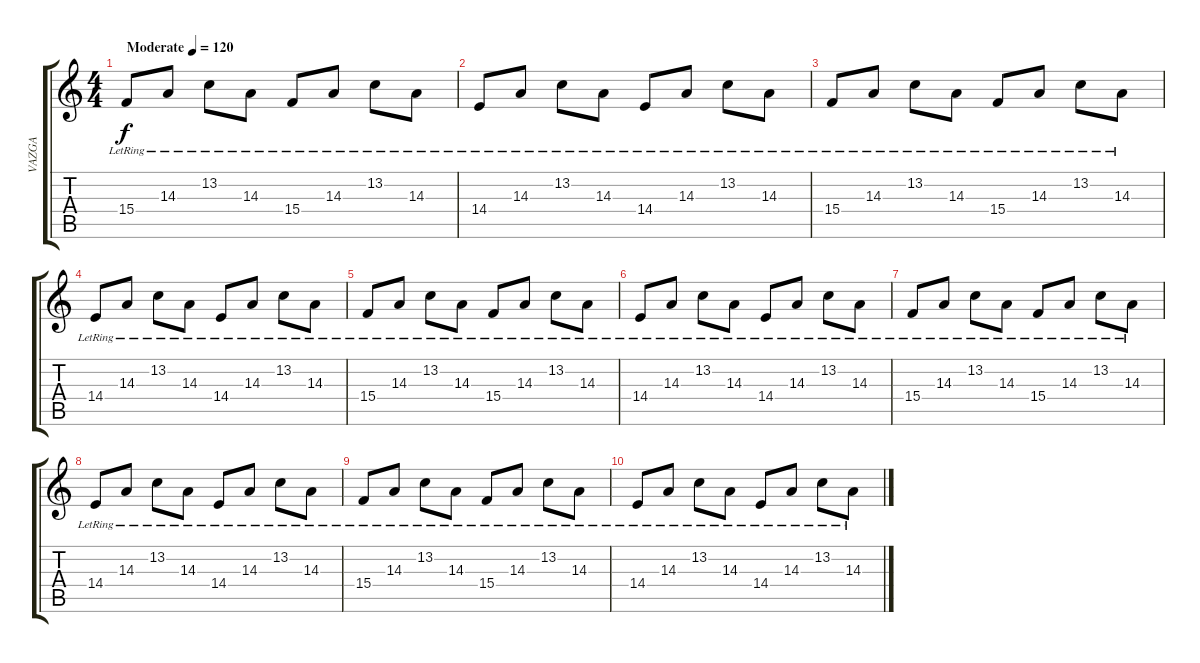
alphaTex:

\track ("VAZGA" "VAZGA") {instrument acousticgrandpiano}
\staff {score tabs}
\tuning (E4 B3 G3 D3 A2 E2) {hide}
\ts (4 4)
\tempo (120 "Moderate")
\clef g2
\ks c
15.4{lr}.8{dy f instrument acousticgrandpiano} 14.3{lr}.8 13.2{lr}.8 14.3{lr}.8 15.4{lr}.8 14.3{lr}.8 13.2{lr}.8 14.3{lr}.8 |
14.4{lr}.8 14.3{lr}.8 13.2{lr}.8 14.3{lr}.8 14.4{lr}.8 14.3{lr}.8 13.2{lr}.8 14.3{lr}.8 |
15.4{lr}.8 14.3{lr}.8 13.2{lr}.8 14.3{lr}.8 15.4{lr}.8 14.3{lr}.8 13.2{lr}.8 14.3{lr}.8 |
14.4{lr}.8 14.3{lr}.8 13.2{lr}.8 14.3{lr}.8 14.4{lr}.8 14.3{lr}.8 13.2{lr}.8 14.3{lr}.8 |
15.4{lr}.8 14.3{lr}.8 13.2{lr}.8 14.3{lr}.8 15.4{lr}.8 14.3{lr}.8 13.2{lr}.8 14.3{lr}.8 |
14.4{lr}.8 14.3{lr}.8 13.2{lr}.8 14.3{lr}.8 14.4{lr}.8 14.3{lr}.8 13.2{lr}.8 14.3{lr}.8 |
15.4{lr}.8 14.3{lr}.8 13.2{lr}.8 14.3{lr}.8 15.4{lr}.8 14.3{lr}.8 13.2{lr}.8 14.3{lr}.8 |
14.4{lr}.8 14.3{lr}.8 13.2{lr}.8 14.3{lr}.8 14.4{lr}.8 14.3{lr}.8 13.2{lr}.8 14.3{lr}.8 |
15.4{lr}.8 14.3{lr}.8 13.2{lr}.8 14.3{lr}.8 15.4{lr}.8 14.3{lr}.8 13.2{lr}.8 14.3{lr}.8 |
14.4{lr}.8 14.3{lr}.8 13.2{lr}.8 14.3{lr}.8 14.4{lr}.8 14.3{lr}.8 13.2{lr}.8 14.3{lr}.8
